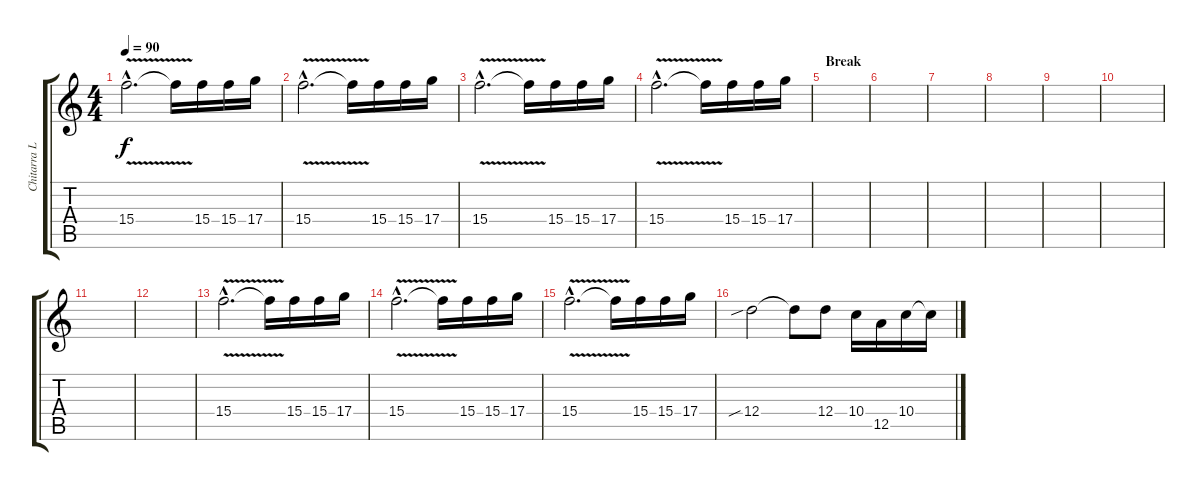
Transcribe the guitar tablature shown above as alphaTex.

\track ("Chitarra Lead" "Chitarra L") {instrument distortionguitar}
\staff {score tabs}
\tuning (E4 B3 G3 D3 A2 E2) {hide}
\ts (4 4)
\tempo 90
\clef g2
\ks c
15.4{v hac}.2{d dy f} 15.4{t}.16 15.4.16 15.4.16 17.4.16 |
15.4{v hac}.2{d} 15.4{t}.16 15.4.16 15.4.16 17.4.16 |
15.4{v hac}.2{d} 15.4{t}.16 15.4.16 15.4.16 17.4.16 |
15.4{v hac}.2{d} 15.4{t}.16 15.4.16 15.4.16 17.4.16 |
\section ("" "Break")
|
|
|
|
|
|
|
|
15.4{v hac}.2{d} 15.4{t}.16 15.4.16 15.4.16 17.4.16 |
15.4{v hac}.2{d} 15.4{t}.16 15.4.16 15.4.16 17.4.16 |
15.4{v hac}.2{d} 15.4{t}.16 15.4.16 15.4.16 17.4.16 |
12.4{sib}.2 12.4{t}.8 12.4.8 10.4.16 12.5.16 10.4.16 10.4{t}.16
